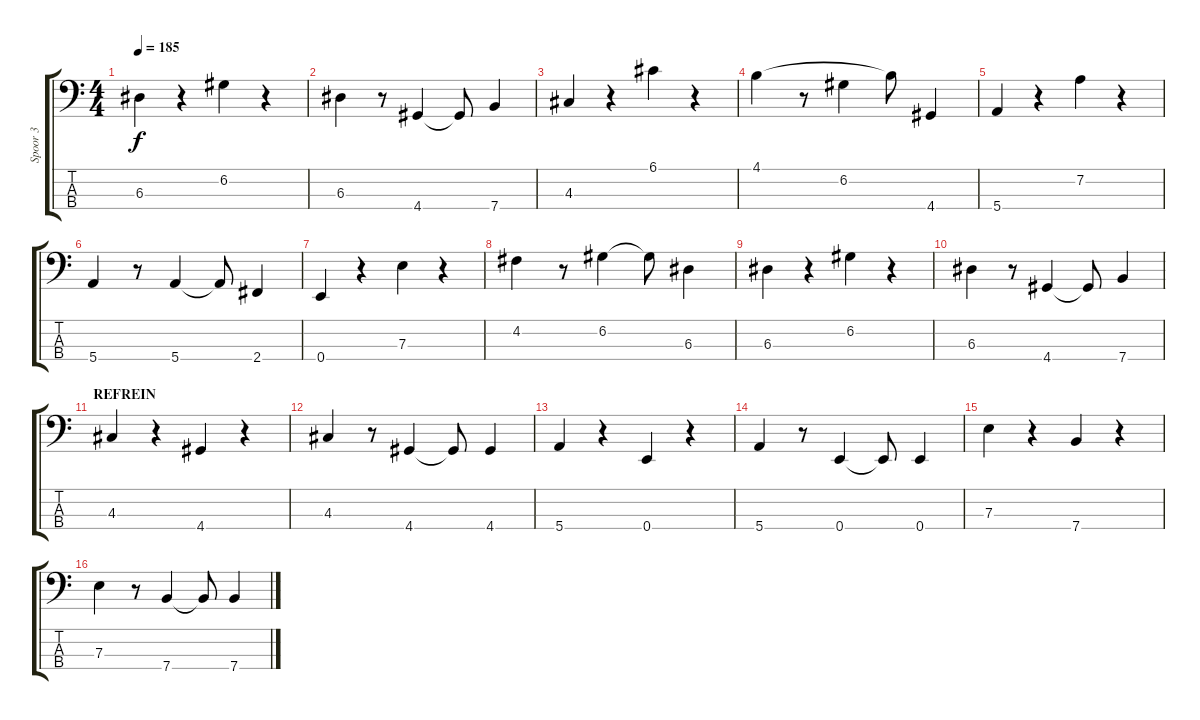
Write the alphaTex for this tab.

\track ("Spoor 3" "Spoor 3") {instrument electricbassfinger}
\staff {score tabs}
\tuning (G2 D2 A1 E1) {hide}
\ts (4 4)
\tempo 185
\clef f4
\ks c
6.3.4{dy f} r.4 6.2.4 r.4 |
6.3.4 r.8 4.4.4 4.4{t}.8 7.4.4 |
4.3.4 r.4 6.1.4 r.4 |
4.1.4 r.8 6.2.4 4.1{t}.8 4.4.4 |
5.4.4 r.4 7.2.4 r.4 |
5.4.4 r.8 5.4.4 5.4{t}.8 2.4.4 |
0.4.4 r.4 7.3.4 r.4 |
4.2.4 r.8 6.2.4 6.2{t}.8 6.3.4 |
6.3.4 r.4 6.2.4 r.4 |
6.3.4 r.8 4.4.4 4.4{t}.8 7.4.4 |
\section ("" "REFREIN")
4.3.4 r.4 4.4.4 r.4 |
4.3.4 r.8 4.4.4 4.4{t}.8 4.4.4 |
5.4.4 r.4 0.4.4 r.4 |
5.4.4 r.8 0.4.4 0.4{t}.8 0.4.4 |
7.3.4 r.4 7.4.4 r.4 |
7.3.4 r.8 7.4.4 7.4{t}.8 7.4.4
